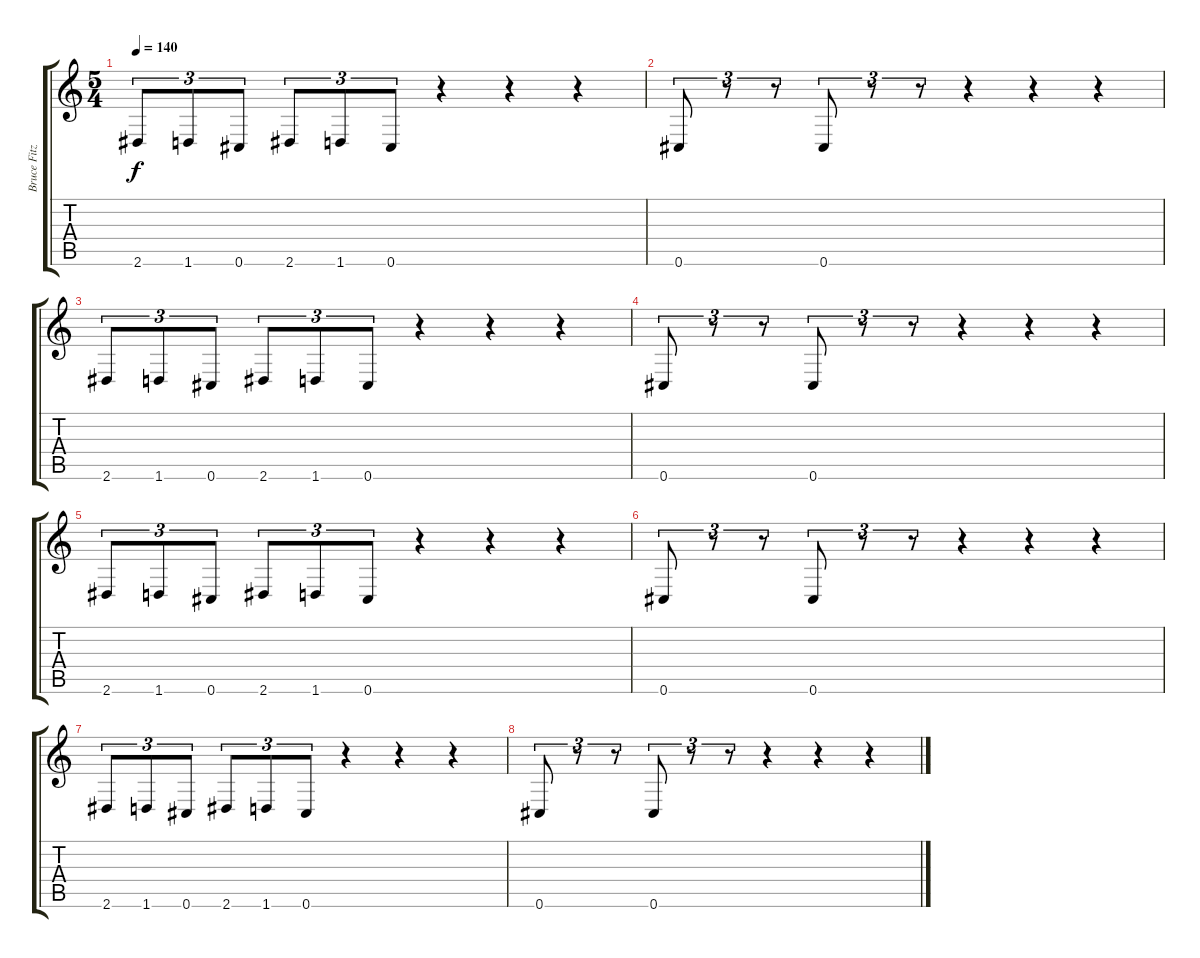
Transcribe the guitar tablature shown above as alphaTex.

\track ("Bruce Fitzburgh - Rythm Guitar" "Bruce Fitz") {instrument distortionguitar}
\staff {score tabs}
\tuning (Db4 Ab3 E3 B2 Gb2 Db2) {hide}
\ts (5 4)
\tempo 140
\clef g2
\ks c
2.6.8{tu (3 2) dy f} 1.6.8{tu (3 2)} 0.6.8{tu (3 2)} 2.6.8{tu (3 2)} 1.6.8{tu (3 2)} 0.6.8{tu (3 2)} r.4 r.4 r.4 |
0.6.8{tu (3 2)} r.8{tu (3 2)} r.8{tu (3 2)} 0.6.8{tu (3 2)} r.8{tu (3 2)} r.8{tu (3 2)} r.4 r.4 r.4 |
2.6.8{tu (3 2)} 1.6.8{tu (3 2)} 0.6.8{tu (3 2)} 2.6.8{tu (3 2)} 1.6.8{tu (3 2)} 0.6.8{tu (3 2)} r.4 r.4 r.4 |
0.6.8{tu (3 2)} r.8{tu (3 2)} r.8{tu (3 2)} 0.6.8{tu (3 2)} r.8{tu (3 2)} r.8{tu (3 2)} r.4 r.4 r.4 |
2.6.8{tu (3 2)} 1.6.8{tu (3 2)} 0.6.8{tu (3 2)} 2.6.8{tu (3 2)} 1.6.8{tu (3 2)} 0.6.8{tu (3 2)} r.4 r.4 r.4 |
0.6.8{tu (3 2)} r.8{tu (3 2)} r.8{tu (3 2)} 0.6.8{tu (3 2)} r.8{tu (3 2)} r.8{tu (3 2)} r.4 r.4 r.4 |
2.6.8{tu (3 2)} 1.6.8{tu (3 2)} 0.6.8{tu (3 2)} 2.6.8{tu (3 2)} 1.6.8{tu (3 2)} 0.6.8{tu (3 2)} r.4 r.4 r.4 |
0.6.8{tu (3 2)} r.8{tu (3 2)} r.8{tu (3 2)} 0.6.8{tu (3 2)} r.8{tu (3 2)} r.8{tu (3 2)} r.4 r.4 r.4
